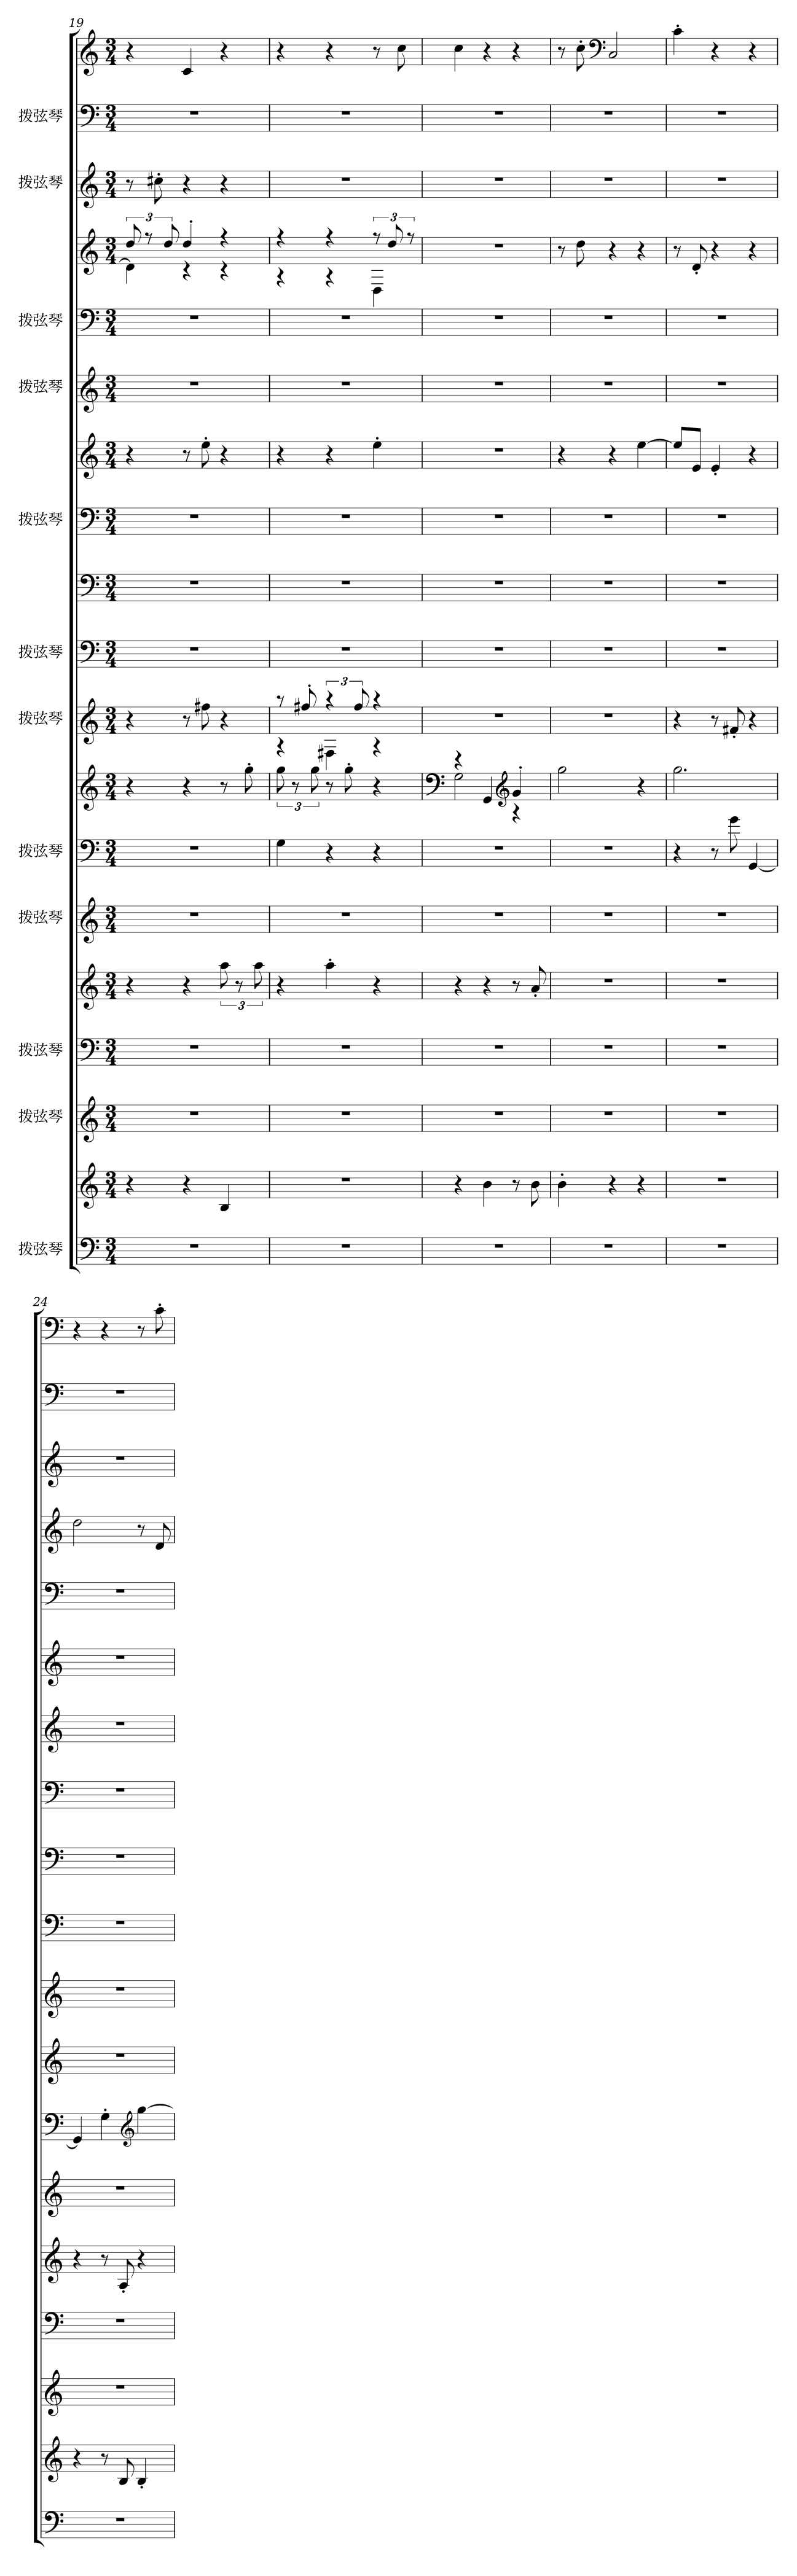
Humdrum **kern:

**kern	**kern	**kern	**kern	**kern	**kern	**kern	**kern	**kern	**kern	**kern	**kern	**kern	**kern	**kern	**kern	**kern	**kern	**kern
*part12	*part12	*part11	*part10	*part10	*part9	*part8	*part8	*part7	*part6	*part6	*part5	*part5	*part4	*part3	*part3	*part2	*part1	*part1
*staff19	*staff18	*staff17	*staff16	*staff15	*staff14	*staff13	*staff12	*staff11	*staff10	*staff9	*staff8	*staff7	*staff6	*staff5	*staff4	*staff3	*staff2	*staff1
*I"拨弦琴	*	*I"拨弦琴	*I"拨弦琴	*	*I"拨弦琴	*I"拨弦琴	*	*I"拨弦琴	*I"拨弦琴	*	*I"拨弦琴	*	*I"拨弦琴	*I"拨弦琴	*	*I"拨弦琴	*I"拨弦琴	*
!!LO:PB:g=z
*clefF4	*clefG2	*clefG2	*clefF4	*clefG2	*clefG2	*clefF4	*clefG2	*clefG2	*clefF4	*clefF4	*clefF4	*clefG2	*clefG2	*clefF4	*clefG2	*clefG2	*clefF4	*clefG2
*k[]	*k[]	*k[]	*k[]	*k[]	*k[]	*k[]	*k[]	*k[]	*k[]	*k[]	*k[]	*k[]	*k[]	*k[]	*k[]	*k[]	*k[]	*k[]
*M3/4	*M3/4	*M3/4	*M3/4	*M3/4	*M3/4	*M3/4	*M3/4	*M3/4	*M3/4	*M3/4	*M3/4	*M3/4	*M3/4	*M3/4	*M3/4	*M3/4	*M3/4	*M3/4
=19	=19	=19	=19	=19	=19	=19	=19	=19	=19	=19	=19	=19	=19	=19	=19	=19	=19	=19
*	*	*	*	*	*	*	*	*	*	*	*	*	*	*	*^	*	*	*
2.r	4r	2.r	2.r	4r	2.r	2.r	4r	4r	2.r	2.r	2.r	4r	2.r	2.r	12dd/	4d\]	8r	2.r	4r
.	.	.	.	.	.	.	.	.	.	.	.	.	.	.	12r	.	.	.	.
.	.	.	.	.	.	.	.	.	.	.	.	.	.	.	.	.	8cc#X'\	.	.
.	.	.	.	.	.	.	.	.	.	.	.	.	.	.	12dd/	.	.	.	.
.	4r	.	.	4r	.	.	4r	8r	.	.	.	8r	.	.	4dd'/	4r	4r	.	4c/
.	.	.	.	.	.	.	.	8ff#X\	.	.	.	8ee'\	.	.	.	.	.	.	.
.	4B/	.	.	12aa\	.	.	8r	4r	.	.	.	4r	.	.	4r	4r	4r	.	4r
.	.	.	.	12r	.	.	.	.	.	.	.	.	.	.	.	.	.	.	.
.	.	.	.	.	.	.	8gg'\	.	.	.	.	.	.	.	.	.	.	.	.
.	.	.	.	12aa\	.	.	.	.	.	.	.	.	.	.	.	.	.	.	.
=20	=20	=20	=20	=20	=20	=20	=20	=20	=20	=20	=20	=20	=20	=20	=20	=20	=20	=20	=20
*	*	*	*	*	*	*	*	*^	*	*	*	*	*	*	*	*	*	*	*
2.r	2.r	2.r	2.r	4r	2.r	4G\	12gg\	8r	4r	2.r	2.r	2.r	4r	2.r	2.r	4r	4r	2.r	2.r	4r
.	.	.	.	.	.	.	12r	.	.	.	.	.	.	.	.	.	.	.	.	.
.	.	.	.	.	.	.	.	8ff#X'/	.	.	.	.	.	.	.	.	.	.	.	.
.	.	.	.	.	.	.	12gg\	.	.	.	.	.	.	.	.	.	.	.	.	.
.	.	.	.	4aa'\	.	4r	8r	6r	4F#X\	.	.	.	4r	.	.	4r	4r	.	.	4r
.	.	.	.	.	.	.	8gg'\	.	.	.	.	.	.	.	.	.	.	.	.	.
.	.	.	.	.	.	.	.	12ff#/	.	.	.	.	.	.	.	.	.	.	.	.
.	.	.	.	4r	.	4r	4r	4r	4r	.	.	.	4ee'\	.	.	12r	4D\	.	.	8r
.	.	.	.	.	.	.	.	.	.	.	.	.	.	.	.	12dd/	.	.	.	.
.	.	.	.	.	.	.	.	.	.	.	.	.	.	.	.	.	.	.	.	8cc\
.	.	.	.	.	.	.	.	.	.	.	.	.	.	.	.	12r	.	.	.	.
*	*	*	*	*	*	*	*	*v	*v	*	*	*	*	*	*	*v	*v	*	*	*
=21	=21	=21	=21	=21	=21	=21	=21	=21	=21	=21	=21	=21	=21	=21	=21	=21	=21	=21
*	*	*	*	*	*	*	*clefF4	*	*	*	*	*	*	*	*	*	*	*
*	*	*	*	*	*	*	*^	*	*	*	*	*	*	*	*	*	*	*
2.r	4r	2.r	2.r	4r	2.r	2.r	4r	2G\	2.r	2.r	2.r	2.r	2.r	2.r	2.r	2.r	2.r	2.r	4cc\
.	4b\	.	.	4r	.	.	4GG/	.	.	.	.	.	.	.	.	.	.	.	4r
*	*	*	*	*	*	*	*clefG2	*	*	*	*	*	*	*	*	*	*	*	*
.	8r	.	.	8r	.	.	4g'/	4r	.	.	.	.	.	.	.	.	.	.	4r
.	8b\	.	.	8a'/	.	.	.	.	.	.	.	.	.	.	.	.	.	.	.
*	*	*	*	*	*	*	*v	*v	*	*	*	*	*	*	*	*	*	*	*
=22	=22	=22	=22	=22	=22	=22	=22	=22	=22	=22	=22	=22	=22	=22	=22	=22	=22	=22
2.r	4b'\	2.r	2.r	2.r	2.r	2.r	2gg\	2.r	2.r	2.r	2.r	4r	2.r	2.r	8r	2.r	2.r	8r
.	.	.	.	.	.	.	.	.	.	.	.	.	.	.	8dd\	.	.	8cc'\
*	*	*	*	*	*	*	*	*	*	*	*	*	*	*	*	*	*	*clefF4
.	4r	.	.	.	.	.	.	.	.	.	.	4r	.	.	4r	.	.	2C/
.	4r	.	.	.	.	.	4r	.	.	.	.	[4ee\	.	.	4r	.	.	.
!!LO:PB:g=z
=23	=23	=23	=23	=23	=23	=23	=23	=23	=23	=23	=23	=23	=23	=23	=23	=23	=23	=23
2.r	2.r	2.r	2.r	2.r	2.r	4r	2.gg\	4r	2.r	2.r	2.r	8ee/L]	2.r	2.r	8r	2.r	2.r	4c'\
.	.	.	.	.	.	.	.	.	.	.	.	8e/J	.	.	8d'/	.	.	.
.	.	.	.	.	.	8r	.	8r	.	.	.	4e'/	.	.	4r	.	.	4r
.	.	.	.	.	.	8g\	.	8f#X'/	.	.	.	.	.	.	.	.	.	.
.	.	.	.	.	.	[4GG/	.	4r	.	.	.	4r	.	.	4r	.	.	4r
=24	=24	=24	=24	=24	=24	=24	=24	=24	=24	=24	=24	=24	=24	=24	=24	=24	=24	=24
2.r	4r	2.r	2.r	4r	2.r	4GG/]	2.r	2.r	2.r	2.r	2.r	2.r	2.r	2.r	2dd\	2.r	2.r	4r
.	8r	.	.	8r	.	4G'\	.	.	.	.	.	.	.	.	.	.	.	4r
.	8B/	.	.	8A'/	.	.	.	.	.	.	.	.	.	.	.	.	.	.
*	*	*	*	*	*	*clefG2	*	*	*	*	*	*	*	*	*	*	*	*
.	4B'/	.	.	4r	.	[4gg\	.	.	.	.	.	.	.	.	8r	.	.	8r
.	.	.	.	.	.	.	.	.	.	.	.	.	.	.	8d/	.	.	8c'\
=	=	=	=	=	=	=	=	=	=	=	=	=	=	=	=	=	=	=
*-	*-	*-	*-	*-	*-	*-	*-	*-	*-	*-	*-	*-	*-	*-	*-	*-	*-	*-
